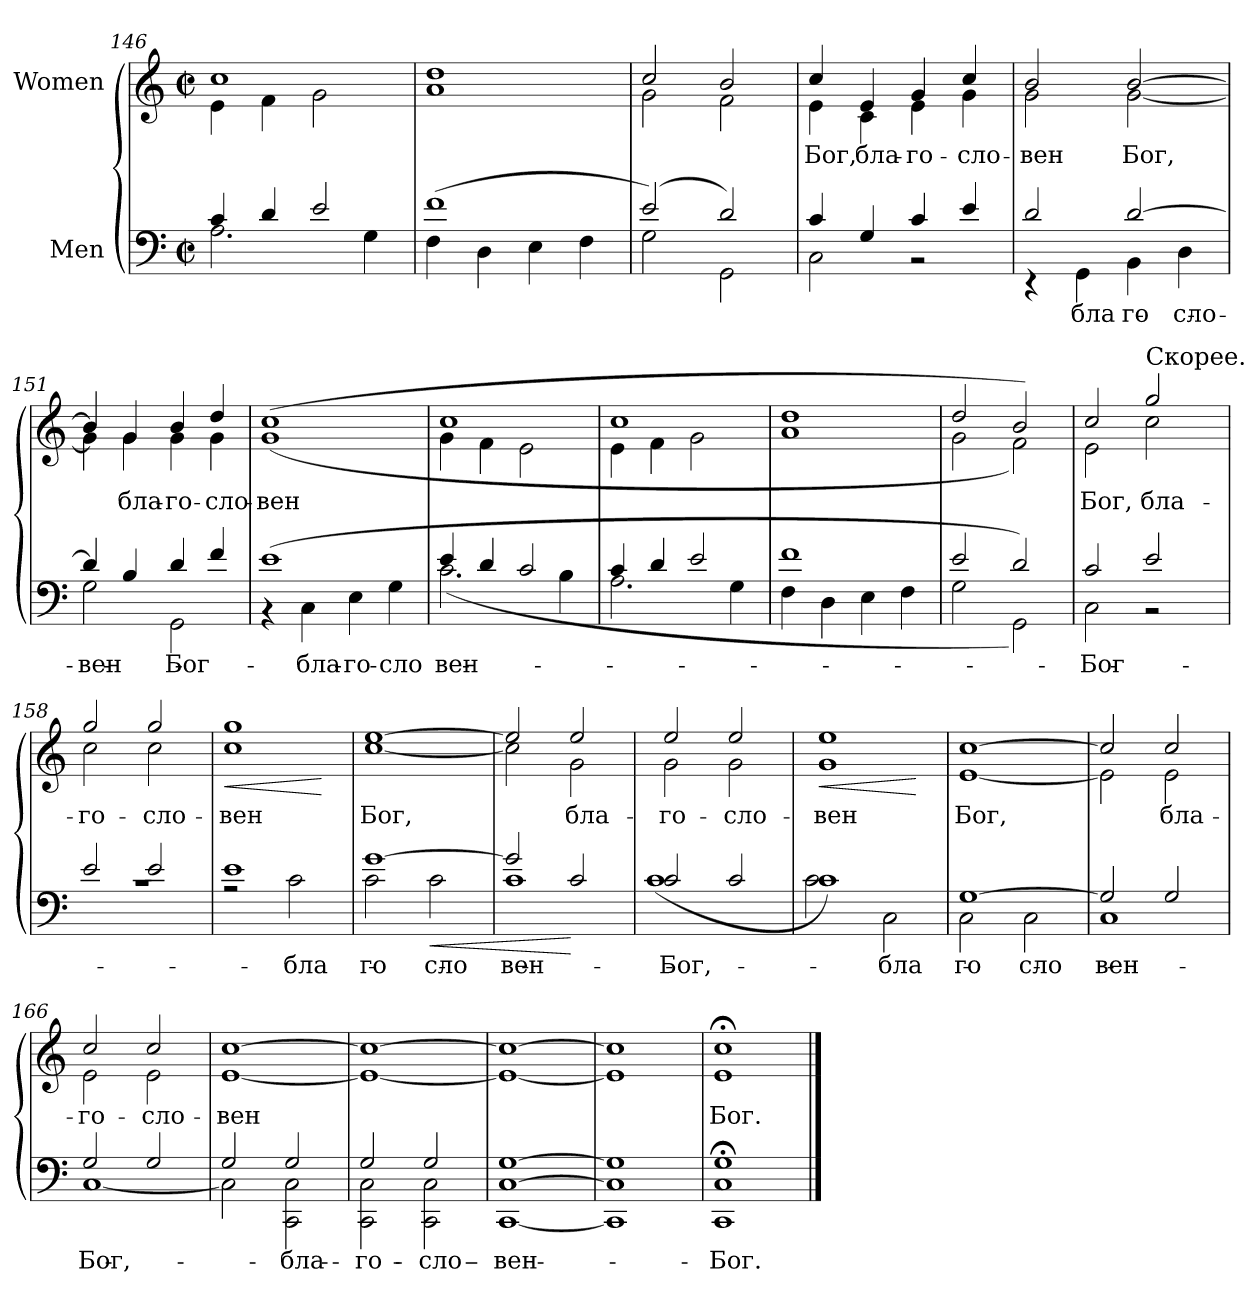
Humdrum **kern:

**kern	**text	**dynam	**kern	**text	**dynam
*part2	*part2	*part2	*part1	*part1	*part1
*staff2	*staff2	*staff2	*staff1	*staff1	*staff1
*I"Men	*	*	*I"Women	*	*
!!LO:LB:g=z
*clefF4	*	*	*clefG2	*	*
*k[]	*	*	*k[]	*	*
*M2/2	*	*	*M2/2	*	*
*met(c|)	*	*	*met(c|)	*	*
=146	=146	=146	=146	=146	=146
*^	*	*	*^	*	*
4c/	2.A\	.	.	1cc	4e\	.	.
4d/	.	.	.	.	4f\	.	.
2e/	.	.	.	.	2g\	.	.
.	4G\	.	.	.	.	.	.
=147	=147	=147	=147	=147	=147	=147	=147
(>1f	4F\	.	.	1dd	1a	.	.
.	4D\	.	.	.	.	.	.
.	4E\	.	.	.	.	.	.
.	4F\	.	.	.	.	.	.
=148	=148	=148	=148	=148	=148	=148	=148
(>2e/)	2G\	.	.	2cc/	2g\	.	.
2d/)	2GG\	.	.	2b/	2f\	.	.
=149	=149	=149	=149	=149	=149	=149	=149
!	!	!	!	!	!	!LO:LY:b	!
4c/	2C\	.	.	4cc/	4e\	Бог,	.
!	!	!	!	!	!	!LO:LY:b	!
4G/	.	.	.	4e/	4c\	бла-	.
!	!	!	!	!	!	!LO:LY:b	!
4c/	2r	.	.	4g/	4e\	-го-	.
!	!	!	!	!	!	!LO:LY:b	!
4e/	.	.	.	4cc/	4g\	-сло-	.
=150	=150	=150	=150	=150	=150	=150	=150
!	!	!	!	!	!	!LO:LY:b	!
2d/	4r	.	.	2b/	2g\	-вен	.
!	!	!LO:LY:b	!	!	!	!	!
.	4GG\	бла-	.	.	.	.	.
!	!	!LO:LY:b	!	!	!	!LO:LY:b	!
[2d/	4BB\	-го-	.	[2b/	[2g\	Бог,	.
!	!	!LO:LY:b	!	!	!	!	!
.	4D\	-сло-	.	.	.	.	.
=151	=151	=151	=151	=151	=151	=151	=151
!	!	!LO:LY:b	!	!	!	!	!
4d/]	2G\	-вен	.	4b/]	4g\]	.	.
!	!	!	!	!	!	!LO:LY:b	!
4B/	.	.	.	4g/	4g\	бла-	.
!	!	!LO:LY:b	!	!	!	!LO:LY:b	!
4d/	2GG\	Бог	.	4b/	4g\	-го-	.
!	!	!	!	!	!	!LO:LY:b	!
4f/	.	.	.	4dd/	4g\	-сло-	.
!!LO:LB:g=z	!!
=152	=152	=152	=152	=152	=152	=152	=152
!	!	!	!	!	!	!LO:LY:b	!
(>1e	4r	.	.	(>1cc	(<1g	-вен	.
!	!	!LO:LY:b	!	!	!	!	!
.	4C\	бла-	.	.	.	.	.
!	!	!LO:LY:b	!	!	!	!	!
.	4E\	-го-	.	.	.	.	.
!	!	!LO:LY:b	!	!	!	!	!
.	4G\	-сло-	.	.	.	.	.
=153	=153	=153	=153	=153	=153	=153	=153
!	!	!LO:LY:b	!	!	!	!	!
4e/	(<2.c\	-вен	.	1cc	4g\	.	.
4d/	.	.	.	.	4f\	.	.
2c/	.	.	.	.	2e\	.	.
.	4B\	.	.	.	.	.	.
=154	=154	=154	=154	=154	=154	=154	=154
4c/	2.A\	.	.	1cc	4e\	.	.
4d/	.	.	.	.	4f\	.	.
2e/	.	.	.	.	2g\	.	.
.	4G\	.	.	.	.	.	.
=155	=155	=155	=155	=155	=155	=155	=155
1f	4F\	.	.	1dd	1a	.	.
.	4D\	.	.	.	.	.	.
.	4E\	.	.	.	.	.	.
.	4F\	.	.	.	.	.	.
=156	=156	=156	=156	=156	=156	=156	=156
2e/	2G\	.	.	2dd/	2g\	.	.
2d/)	2GG\)	.	.	2b/)	2f\)	.	.
=157	=157	=157	=157	=157	=157	=157	=157
!	!	!LO:LY:b	!	!	!	!LO:LY:b	!
2c/	2C\	Бог	.	2cc/	2e\	Бог,	.
!	!	!	!	!LO:TX:a:t=Скорее.	!	!	!
!	!	!	!	!	!	!LO:LY:b	!
2e/	2r	.	.	2gg/	2cc\	бла-	.
=158	=158	=158	=158	=158	=158	=158	=158
!	!	!	!	!	!	!LO:LY:b	!
2e/	1rc	.	.	2gg/	2cc\	-го-	.
!	!	!	!	!	!	!LO:LY:b	!
2e/	.	.	.	2gg/	2cc\	-сло-	.
!!LO:LB:g=z	!!
=159	=159	=159	=159	=159	=159	=159	=159
!	!	!	!	!	!	!	!LO:HP:b
!	!	!	!	!	!	!LO:LY:b	!LO:HP:n=1:b
1e	2rA	.	.	1gg	1cc	-вен	< >
!	!	!LO:LY:b	!	!	!	!	!
.	2c\	бла-	.	.	.	.	.
*v	*v	*	*	*	*	*	*
*	*	*	*v	*v	*	*
.	.	.	.	.	[ ]
=160	=160	=160	=160	=160	=160
*^	*	*	*	*	*
!	!	!LO:LY:b	!	!	!LO:LY:b	!
*	*	*	*	*^	*	*
[1g	2c\	-го-	.	[1ee	[1cc	Бог,	.
!	!	!LO:LY:b	!LO:HP:b	!	!	!	!
.	2c\	-сло-	<	.	.	.	.
=161	=161	=161	=161	=161	=161	=161	=161
!	!	!LO:LY:b	!	!	!	!	!
2g/]	1c	-вен	.	2ee/]	2cc\]	.	.
!	!	!	!	!	!	!LO:LY:b	!
2c/	.	.	[	2ee/	2g\	бла-	.
=162	=162	=162	=162	=162	=162	=162	=162
!	!	!LO:LY:b	!	!	!	!LO:LY:b	!
2c/	(<1c	Бог,	.	2ee/	2g\	-го-	.
!	!	!	!	!	!	!LO:LY:b	!
2c/	.	.	.	2ee/	2g\	-сло-	.
=163	=163	=163	=163	=163	=163	=163	=163
!	!	!	!	!	!	!	!LO:HP:b
!	!	!	!	!	!	!LO:LY:b	!LO:HP:n=1:b
1c)	2c\	.	.	1ee	1g	-вен	< >
!	!	!LO:LY:b	!	!	!	!	!
.	2C\	бла-	.	.	.	.	.
*v	*v	*	*	*	*	*	*
*	*	*	*v	*v	*	*
.	.	.	.	.	[ ]
=164	=164	=164	=164	=164	=164
*^	*	*	*	*	*
!	!	!LO:LY:b	!	!	!LO:LY:b	!
*	*	*	*	*^	*	*
[1G	2C\	-го-	.	[1cc	[1e	Бог,	.
!	!	!LO:LY:b	!	!	!	!	!
.	2C\	-сло-	.	.	.	.	.
!!LO:LB:g=z	!!
=165	=165	=165	=165	=165	=165	=165	=165
!	!	!LO:LY:b	!	!	!	!	!
2G/]	1C	-вен	.	2cc/]	2e\]	.	.
!	!	!	!	!	!	!LO:LY:b	!
2G/	.	.	.	2cc/	2e\	бла-	.
=166	=166	=166	=166	=166	=166	=166	=166
!	!	!LO:LY:b	!	!	!	!LO:LY:b	!
2G/	[1C	Бог,	.	2cc/	2e\	-го-	.
!	!	!	!	!	!	!LO:LY:b	!
2G/	.	.	.	2cc/	2e\	-сло-	.
=167	=167	=167	=167	=167	=167	=167	=167
!	!	!	!	!	!	!LO:LY:b	!
2G/	2C\]	.	.	[1cc	[1e	-вен	.
!	!	!LO:LY:b	!	!	!	!	!
2G/	2CC\ 2C\	бла-	.	.	.	.	.
=168	=168	=168	=168	=168	=168	=168	=168
!	!	!LO:LY:b	!	!	!	!	!
2G/	2CC\ 2C\	-го-	.	1cc_	1e_	.	.
!	!	!LO:LY:b	!	!	!	!	!
2G/	2CC\ 2C\	-сло-	.	.	.	.	.
=169	=169	=169	=169	=169	=169	=169	=169
!	!	!LO:LY:b	!	!	!	!	!
[1C [1G	[1CC	-вен	.	1cc_	1e_	.	.
=170	=170	=170	=170	=170	=170	=170	=170
1C] 1G]	1CC]	.	.	1cc]	1e]	.	.
=171	=171	=171	=171	=171	=171	=171	=171
!	!	!LO:LY:b	!	!	!	!LO:LY:b	!
*	*	*	*	*v	*v	*	*
1C;< 1G;<	1CC	Бог.	.	1e;< 1cc;<	Бог.	.
*v	*v	*	*	*	*	*
==	==	==	==	==	==
*-	*-	*-	*-	*-	*-
